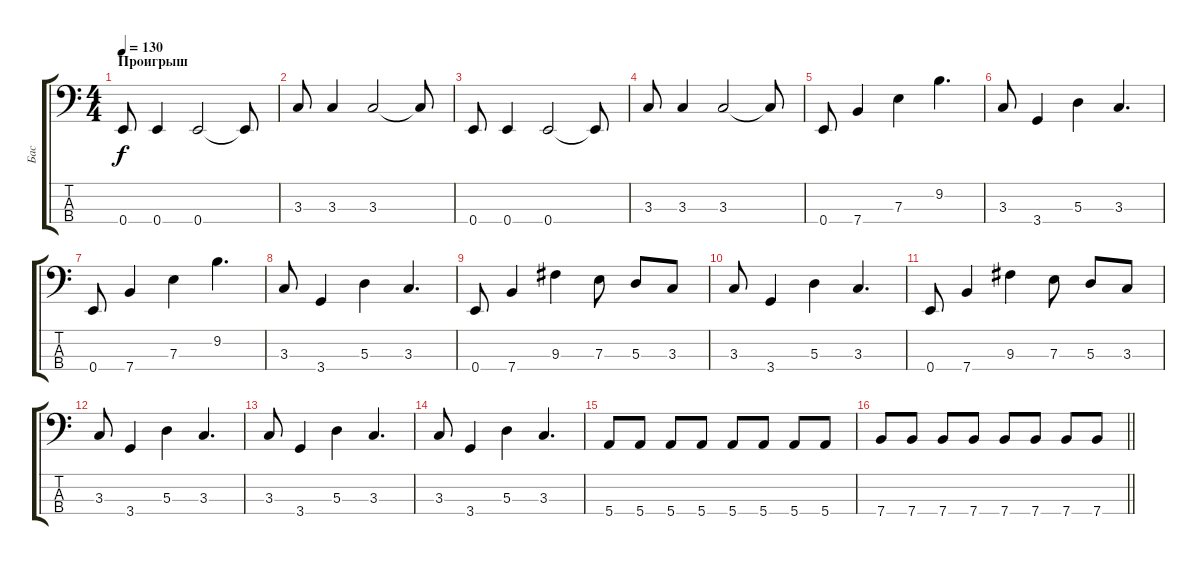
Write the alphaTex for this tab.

\track ("Бас" "Бас") {instrument electricbassfinger}
\staff {score tabs}
\tuning (G2 D2 A1 E1) {hide}
\ts (4 4)
\section ("" "Проигрыш")
\tempo 130
\clef f4
\ks c
0.4.8{dy f} 0.4.4 0.4.2 0.4{t}.8 |
3.3.8 3.3.4 3.3.2 3.3{t}.8 |
0.4.8 0.4.4 0.4.2 0.4{t}.8 |
3.3.8 3.3.4 3.3.2 3.3{t}.8 |
0.4.8 7.4.4 7.3.4 9.2.4{d} |
3.3.8 3.4.4 5.3.4 3.3.4{d} |
0.4.8 7.4.4 7.3.4 9.2.4{d} |
3.3.8 3.4.4 5.3.4 3.3.4{d} |
0.4.8 7.4.4 9.3.4 7.3.8 5.3.8 3.3.8 |
3.3.8 3.4.4 5.3.4 3.3.4{d} |
0.4.8 7.4.4 9.3.4 7.3.8 5.3.8 3.3.8 |
3.3.8 3.4.4 5.3.4 3.3.4{d} |
3.3.8 3.4.4 5.3.4 3.3.4{d} |
3.3.8 3.4.4 5.3.4 3.3.4{d} |
5.4.8 5.4.8 5.4.8 5.4.8 5.4.8 5.4.8 5.4.8 5.4.8 |
\barLineRight lightlight
7.4.8 7.4.8 7.4.8 7.4.8 7.4.8 7.4.8 7.4.8 7.4.8
